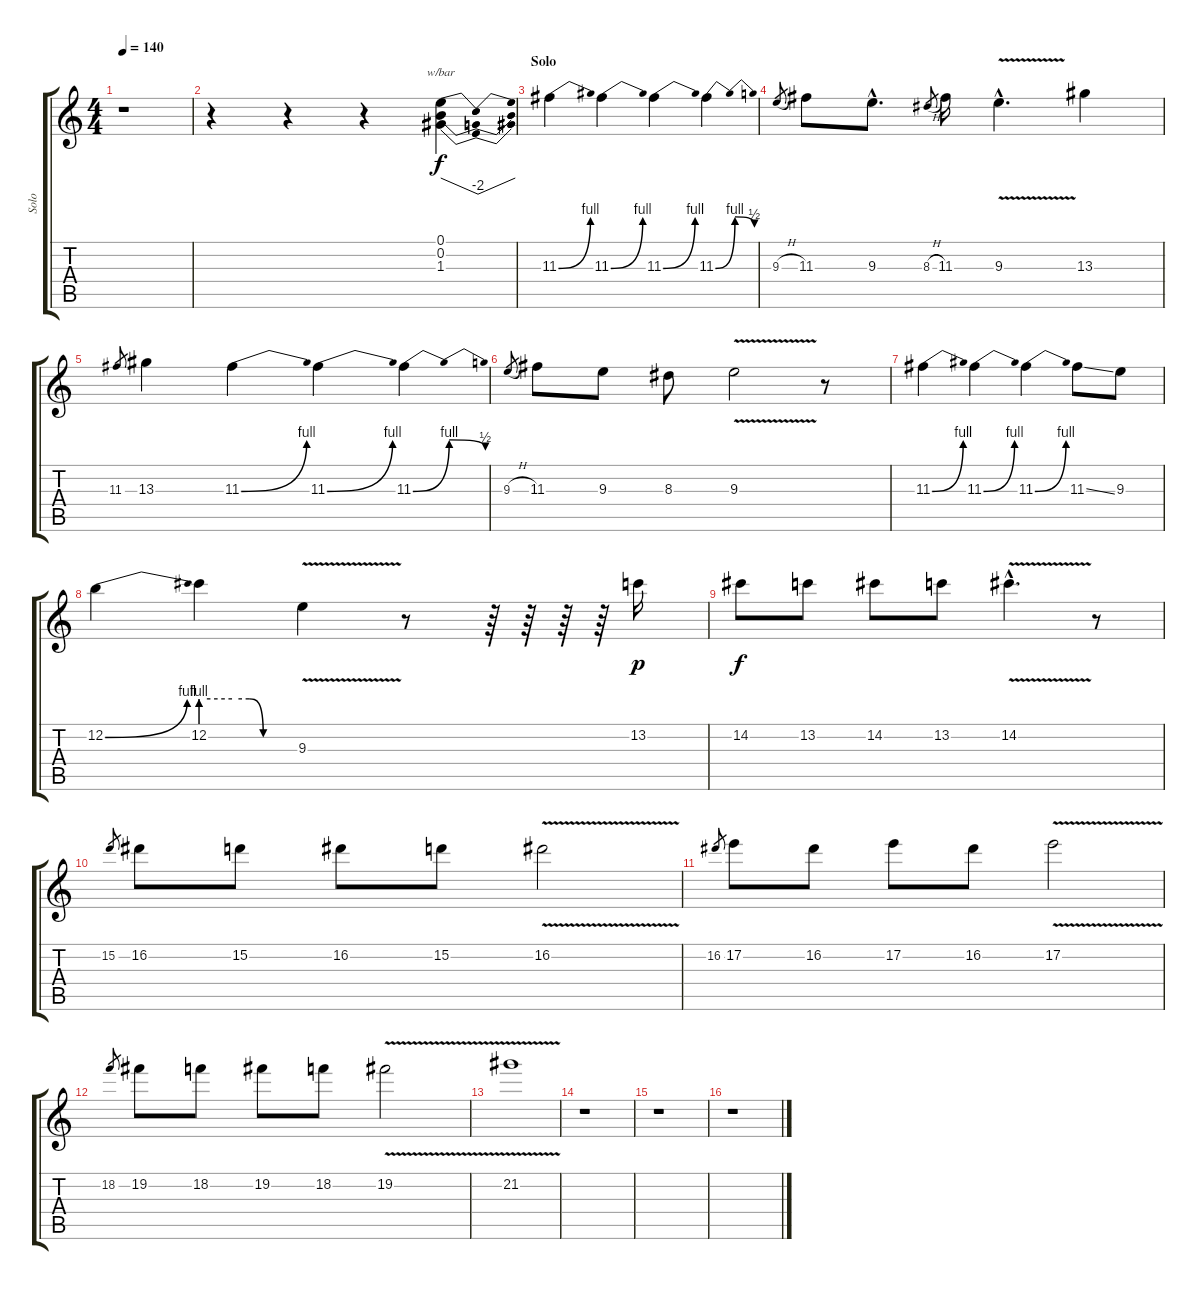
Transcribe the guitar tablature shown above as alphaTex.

\track ("Solo" "Solo") {instrument overdrivenguitar}
\staff {score tabs}
\tuning (E4 B3 G3 D3 A2 E2) {hide}
\ts (4 4)
\tempo 140
\clef g2
\ks c
r.1{dy f} |
r.4 r.4 r.4 (0.1 0.2 1.3).4{tbe (dip default 0 0 30 -8 60 0)} |
\section ("" "Solo")
11.3{be (bend 0 0 60 4)}.4 11.3{be (bend 0 0 60 4)}.4 11.3{be (bend 0 0 60 4)}.4 11.3{be (bendrelease 0 0 5 4 22 4 60 2)}.4 |
9.3{h}.8{gr} 11.3.8 9.3{hac}.8{d} 8.3{h}.8{gr} 11.3.16 9.3{v hac}.4{d} 13.3.4 |
11.3.8{gr} 13.3.4 11.3{be (bend 0 0 60 4)}.4 11.3{be (bend 0 0 60 4)}.4 11.3{be (bendrelease 0 0 5 4 22 4 60 2)}.4 |
9.3{h}.8{gr} 11.3.8 9.3.8 8.3.8 9.3{v}.2 r.8 |
11.3{be (bend 0 0 60 4)}.4 11.3{be (bend 0 0 60 4)}.4 11.3{be (bend 0 0 60 4)}.4 11.3{ss}.8 9.3.8 |
12.2{be (bend 0 0 60 4)}.4 12.2{be (custom 0 4 20 4 31 4 40 0 60 0)}.4 9.3{v}.4 r.8 r.64 r.64 r.64 r.64 13.2.16{dy p} |
14.2.8{dy f} 13.2.8 14.2.8 13.2.8 14.2{v hac}.4{d} r.8 |
15.2.8{gr} 16.2.8 15.2.8 16.2.8 15.2.8 16.2{v}.2 |
16.2.8{gr} 17.2.8 16.2.8 17.2.8 16.2.8 17.2{v}.2 |
18.2.8{gr} 19.2.8 18.2.8 19.2.8 18.2.8 19.2{v}.2 |
21.2{v}.1 |
r.1 |
r.1 |
r.1
